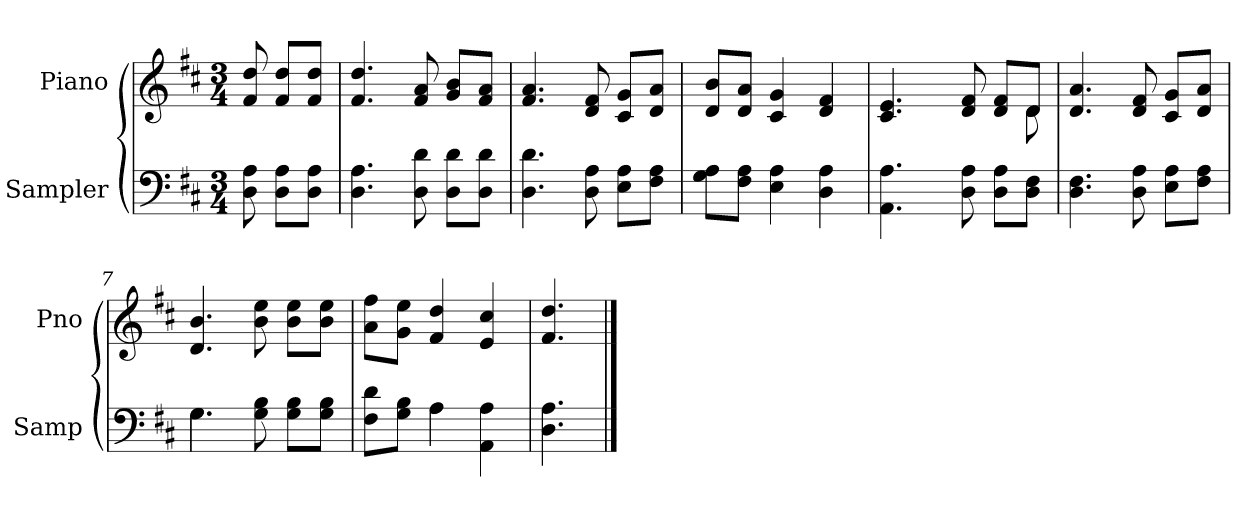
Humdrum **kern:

**kern	**kern
*part2	*part1
*staff2	*staff1
*I"Sampler	*I"Piano
*I'Samp	*I'Pno
*clefF4	*clefG2
*k[f#c#]	*k[f#c#]
*D:	*D:
*M3/4	*M3/4
=1	=1
8D 8A	8f# 8dd
8D\ 8A\L	8f#/ 8dd/L
8D\ 8A\J	8f#/ 8dd/J
=2	=2
4.D 4.A	4.f# 4.dd
8D 8d	8f# 8a
8D\ 8d\L	8g/ 8b/L
8D\ 8d\J	8f#/ 8a/J
=3	=3
4.D 4.d	4.f# 4.a
8D 8A	8d 8f#
8E\ 8A\L	8c#/ 8g/L
8F#\ 8A\J	8d/ 8a/J
=4	=4
8G\ 8A\L	8d/ 8b/L
8F#\ 8A\J	8d/ 8a/J
4E 4A	4c# 4g
4D 4A	4d 4f#
=5	=5
*	*^
4.AA 4.A	4.c# 4.e	8ryy
*	*v	*v
8D 8A	8d 8f#
8D\ 8A\L	8d/ 8f#/L
*	*^
8D\ 8F#\J	8d/J	8d
*	*v	*v
=6	=6
4.D 4.F#	4.d 4.a
8D 8A	8d 8f#
8E\ 8A\L	8c#/ 8g/L
8F#\ 8A\J	8d/ 8a/J
=7	=7
*^	*
4.G\	4.G	4.d 4.b
8G 8B	4.ryy	8b 8ee
8G\ 8B\L	.	8b\ 8ee\L
8G\ 8B\J	.	8b\ 8ee\J
=8	=8	=8
8F#\ 8d\L	4ryy	8a\ 8ff#\L
8G\ 8B\J	.	8g\ 8ee\J
4A\	4A	4f# 4dd
4AA 4A	4ryy	4e 4cc#
*v	*v	*
=9	=9
4.D 4.A	4.f# 4.dd
==	==
*-	*-
